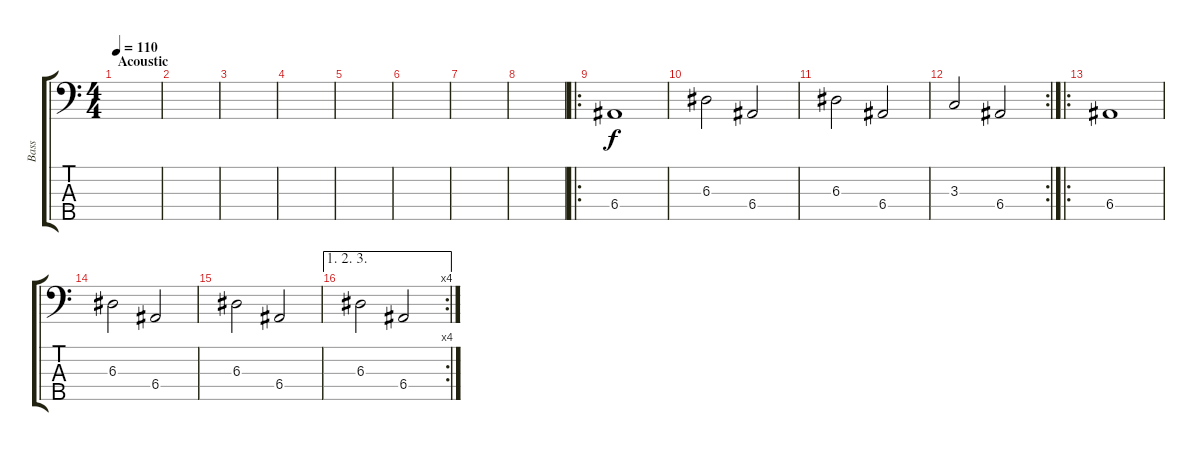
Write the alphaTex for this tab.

\track ("Bass" "Bass") {instrument electricbasspick}
\staff {score tabs}
\tuning (G2 D2 A1 E1 B0) {hide}
\ts (4 4)
\section ("" "Acoustic")
\tempo 110
\clef f4
\ks c
|
|
|
|
|
|
|
|
\ro
6.4.1 |
6.3.2 6.4.2 |
6.3.2 6.4.2 |
\rc 2
3.3.2 6.4.2 |
\ro
6.4.1 |
6.3.2 6.4.2 |
6.3.2 6.4.2 |
\ae (1 2 3)
\rc 4
6.3.2 6.4.2
